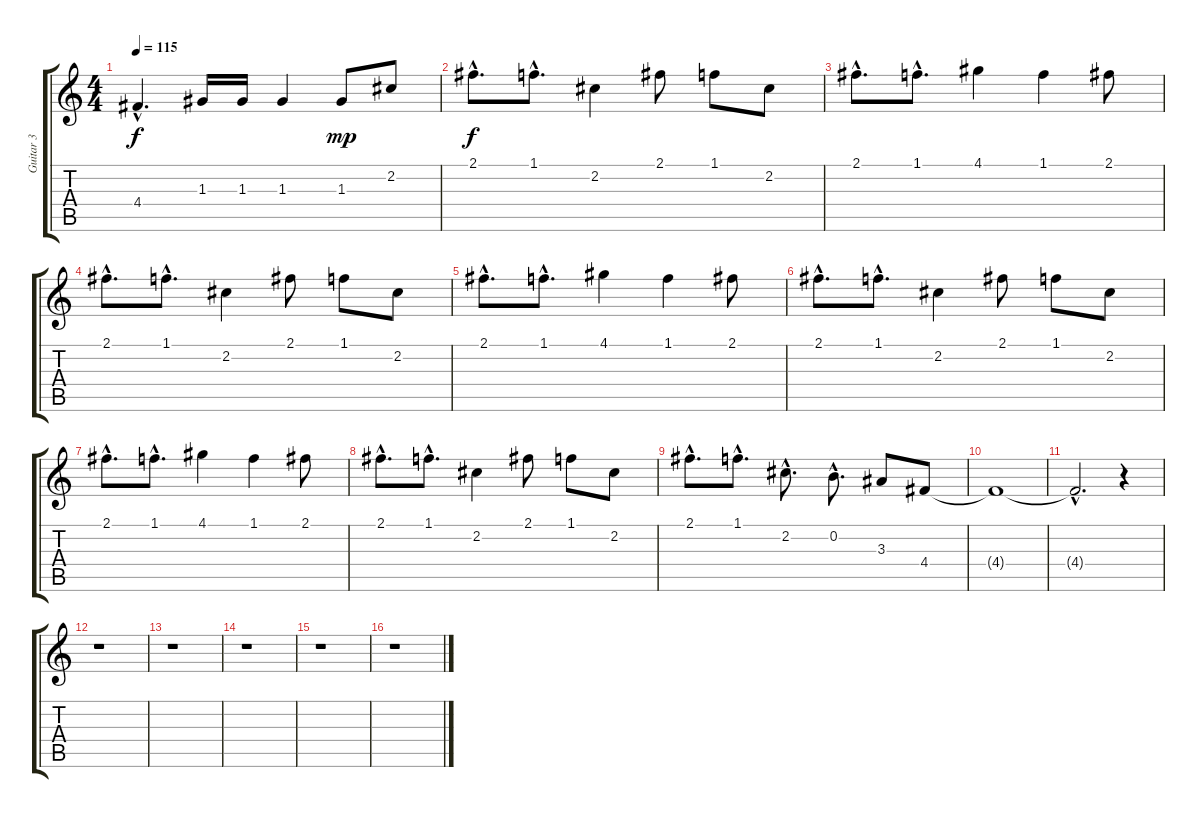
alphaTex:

\track ("Guitar 3" "Guitar 3") {instrument distortionguitar}
\staff {score tabs}
\tuning (E4 B3 G3 D3 A2 E2) {hide}
\ts (4 4)
\tempo 115
\clef g2
\ks c
4.4{hac}.4{d dy f} 1.3.16 1.3.16 1.3.4 1.3.8{dy mp} 2.2.8 |
2.1{hac}.8{d dy f} 1.1{hac}.8{d} 2.2.4 2.1.8 1.1.8 2.2.8 |
2.1{hac}.8{d} 1.1{hac}.8{d} 4.1.4 1.1.4 2.1.8 |
2.1{hac}.8{d} 1.1{hac}.8{d} 2.2.4 2.1.8 1.1.8 2.2.8 |
2.1{hac}.8{d} 1.1{hac}.8{d} 4.1.4 1.1.4 2.1.8 |
2.1{hac}.8{d} 1.1{hac}.8{d} 2.2.4 2.1.8 1.1.8 2.2.8 |
2.1{hac}.8{d} 1.1{hac}.8{d} 4.1.4 1.1.4 2.1.8 |
2.1{hac}.8{d} 1.1{hac}.8{d} 2.2.4 2.1.8 1.1.8 2.2.8 |
2.1{hac}.8{d} 1.1{hac}.8{d} 2.2{hac}.8{d} 0.2{hac}.8{d} 3.3.8 4.4.8 |
4.4{t}.1 |
4.4{hac t}.2{d} r.4 |
r.1 |
r.1 |
r.1 |
r.1 |
r.1
